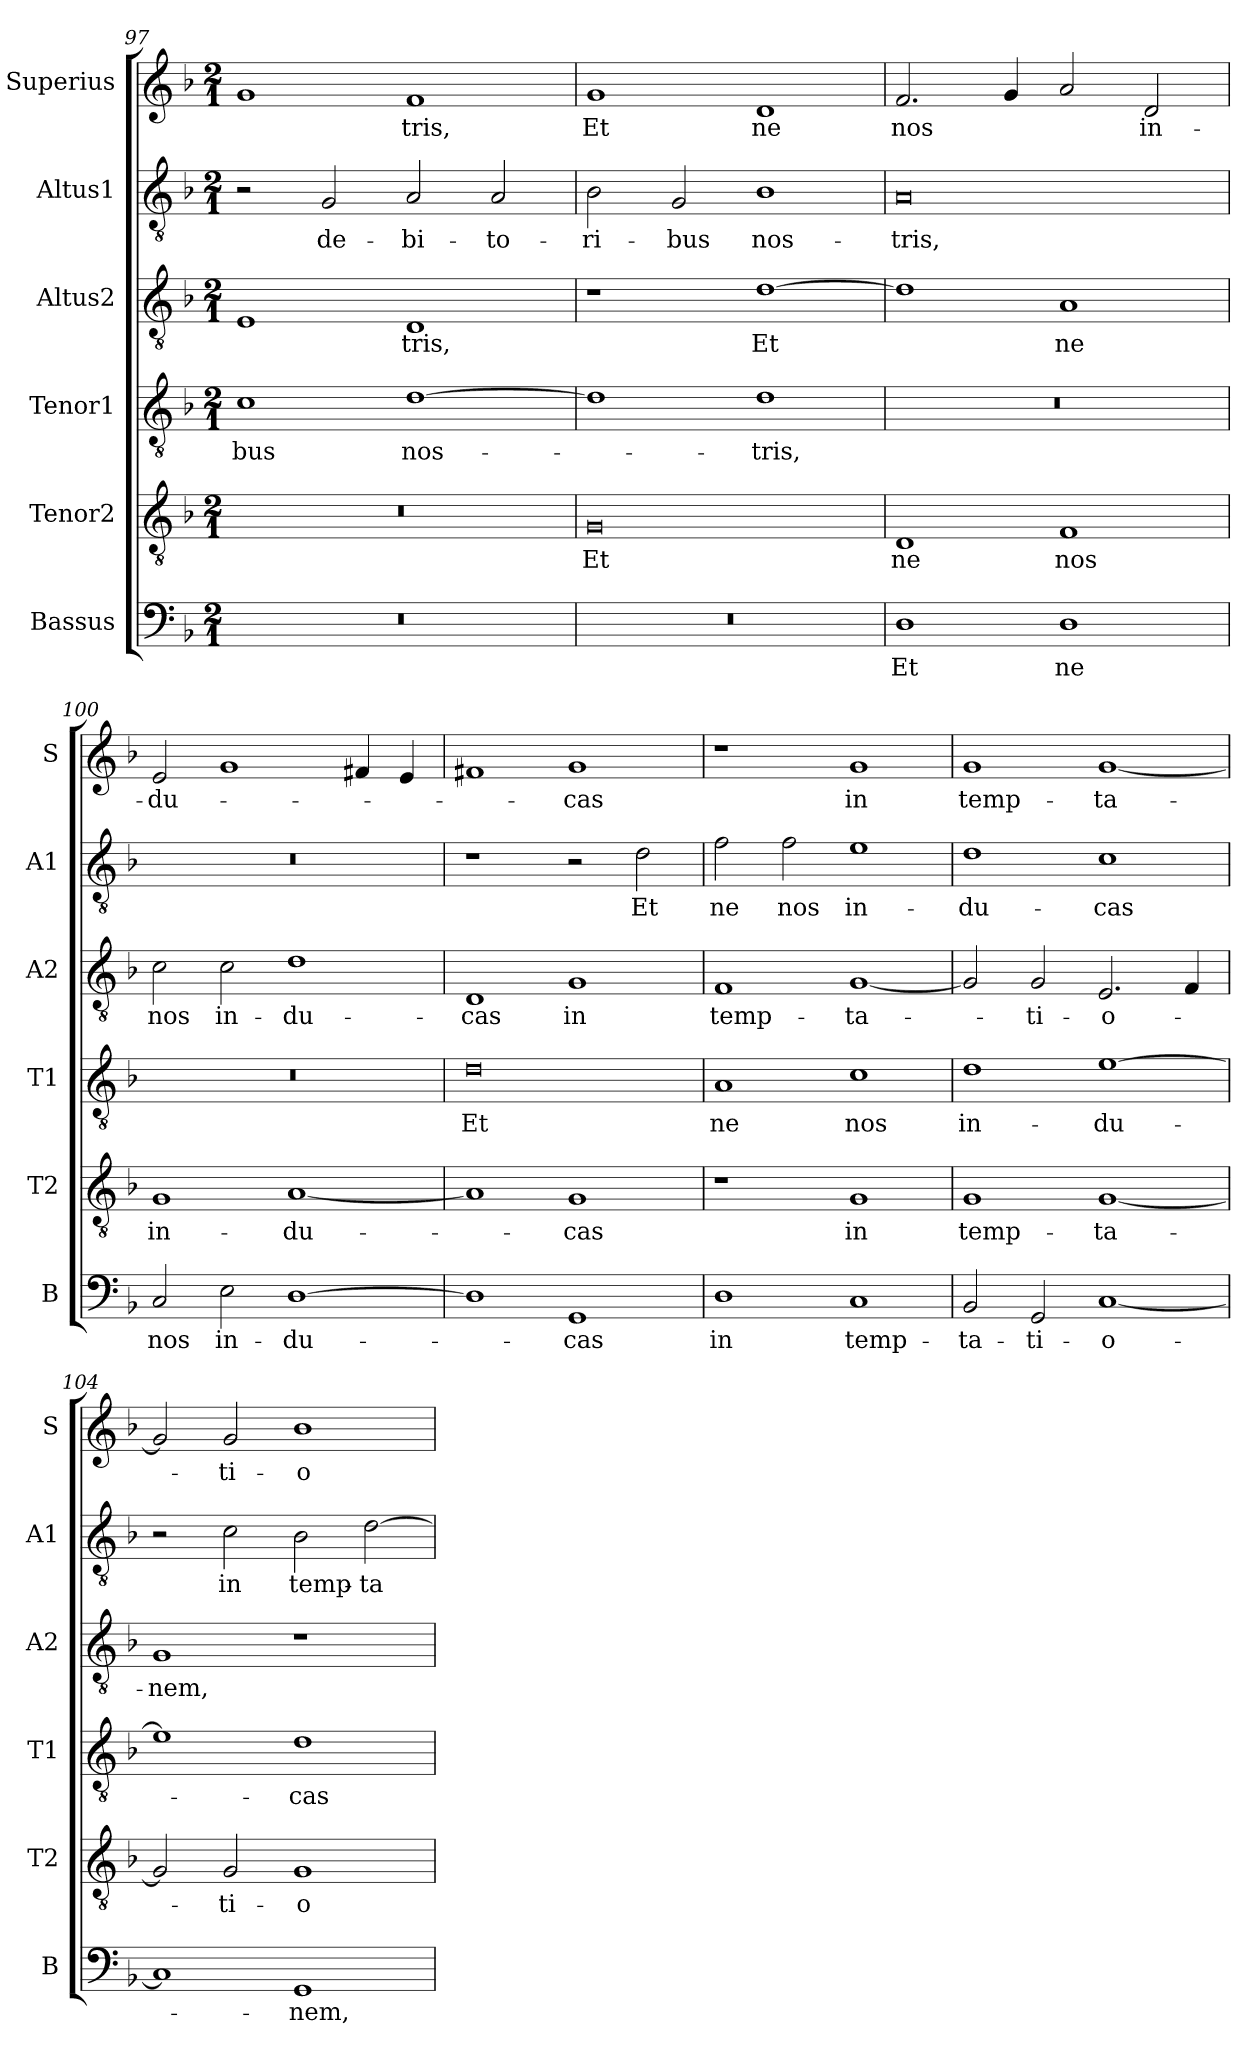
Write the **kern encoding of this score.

**kern	**text	**kern	**text	**kern	**text	**kern	**text	**kern	**text	**kern	**text
*part6	*part6	*part5	*part5	*part4	*part4	*part3	*part3	*part2	*part2	*part1	*part1
*staff6	*staff6	*staff5	*staff5	*staff4	*staff4	*staff3	*staff3	*staff2	*staff2	*staff1	*staff1
*I"Bassus	*	*I"Tenor2	*	*I"Tenor1	*	*I"Altus2	*	*I"Altus1	*	*I"Superius	*
*I'B	*	*I'T2	*	*I'T1	*	*I'A2	*	*I'A1	*	*I'S	*
*clefF4	*	*clefGv2	*	*clefGv2	*	*clefGv2	*	*clefGv2	*	*clefG2	*
*k[b-]	*	*k[b-]	*	*k[b-]	*	*k[b-]	*	*k[b-]	*	*k[b-]	*
*M2/1	*	*M2/1	*	*M2/1	*	*M2/1	*	*M2/1	*	*M2/1	*
=97	=97	=97	=97	=97	=97	=97	=97	=97	=97	=97	=97
0r	.	0r	.	1c	-bus	1E	.	2r	.	1g	.
.	.	.	.	.	.	.	.	2G/	de-	.	.
.	.	.	.	[1d	nos-	1D	-tris,	2A/	-bi-	1f	-tris,
.	.	.	.	.	.	.	.	2A/	-to-	.	.
=98	=98	=98	=98	=98	=98	=98	=98	=98	=98	=98	=98
0r	.	0G	Et	1d]	.	1r	.	2B-\	-ri-	1g	Et
.	.	.	.	.	.	.	.	2G/	-bus	.	.
.	.	.	.	1d	-tris,	[1d	Et	1B-	nos-	1d	ne
=99	=99	=99	=99	=99	=99	=99	=99	=99	=99	=99	=99
1D	Et	1D	ne	0r	.	1d]	.	0A	-tris,	2.f/	nos
.	.	.	.	.	.	.	.	.	.	4g/	.
1D	ne	1F	nos	.	.	1A	ne	.	.	2a/	.
.	.	.	.	.	.	.	.	.	.	2d/	in-
=100	=100	=100	=100	=100	=100	=100	=100	=100	=100	=100	=100
2C/	nos	1G	in-	0r	.	2c\	nos	0r	.	2e/	-du-
2E\	in-	.	.	.	.	2c\	in-	.	.	1g	.
[1D	-du-	[1A	-du-	.	.	1d	-du-	.	.	.	.
.	.	.	.	.	.	.	.	.	.	4f#X/	.
.	.	.	.	.	.	.	.	.	.	4e/	.
=101	=101	=101	=101	=101	=101	=101	=101	=101	=101	=101	=101
1D]	.	1A]	.	0d	Et	1D	-cas	1r	.	1f#X	.
1GG	-cas	1G	-cas	.	.	1G	in	2r	.	1g	-cas
.	.	.	.	.	.	.	.	2d\	Et	.	.
=102	=102	=102	=102	=102	=102	=102	=102	=102	=102	=102	=102
1D	in	1r	.	1A	ne	1F	temp-	2f\	ne	1r	.
.	.	.	.	.	.	.	.	2f\	nos	.	.
1C	temp-	1G	in	1c	nos	[1G	-ta-	1e	in-	1g	in
=103	=103	=103	=103	=103	=103	=103	=103	=103	=103	=103	=103
2BB-/	-ta-	1G	temp-	1d	in-	2G/]	.	1d	-du-	1g	temp-
2GG/	-ti-	.	.	.	.	2G/	-ti-	.	.	.	.
[1C	-o-	[1G	-ta-	[1e	-du-	2.E/	-o-	1c	-cas	[1g	-ta-
.	.	.	.	.	.	4F/	.	.	.	.	.
=104	=104	=104	=104	=104	=104	=104	=104	=104	=104	=104	=104
1C]	.	2G/]	.	1e]	.	1G	-nem,	2r	.	2g/]	.
.	.	2G/	-ti-	.	.	.	.	2c\	in	2g/	-ti-
1GG	-nem,	1G	-o-	1d	-cas	1r	.	2B-\	temp-	1b-	-o-
.	.	.	.	.	.	.	.	[2d\	-ta-	.	.
=	=	=	=	=	=	=	=	=	=	=	=
*-	*-	*-	*-	*-	*-	*-	*-	*-	*-	*-	*-
